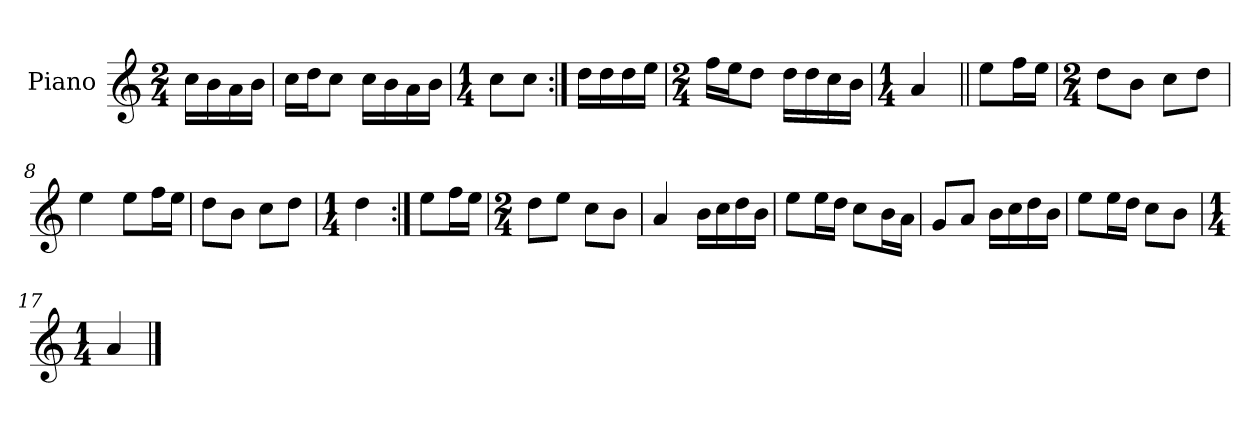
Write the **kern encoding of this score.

**kern
*part1
*staff1
*I"Piano
*I'Pno.
*clefG2
*k[]
*M2/4
=
16cc\LL
16b\
16a\
16b\JJ
=1
16cc\LL
16dd\J
8cc\J
16cc\LL
16b\
16a\
16b\JJ
=2
*M1/4
8cc\L
8cc\J
=3:|!
16dd\LL
16dd\
16dd\
16ee\JJ
=4
*M2/4
16ff\LL
16ee\J
8dd\J
16dd\LL
16dd\
16cc\
16b\JJ
=5
*M1/4
4a/
=6||
8ee\L
16ff\L
16ee\JJ
=7
*M2/4
8dd\L
8b\J
8cc\L
8dd\J
!!LO:LB:g=z
=8
4ee\
8ee\L
16ff\L
16ee\JJ
=9
8dd\L
8b\J
8cc\L
8dd\J
=10
*M1/4
4dd\
=11:|!
8ee\L
16ff\L
16ee\JJ
=12
*M2/4
8dd\L
8ee\J
8cc\L
8b\J
=13
4a/
16b\LL
16cc\
16dd\
16b\JJ
=14
8ee\L
16ee\L
16dd\JJ
8cc\L
16b\L
16a\JJ
=15
8g/L
8a/J
16b\LL
16cc\
16dd\
16b\JJ
!!LO:LB:g=z
=16
8ee\L
16ee\L
16dd\JJ
8cc\L
8b\J
=17
*M1/4
4a/
==
*-
